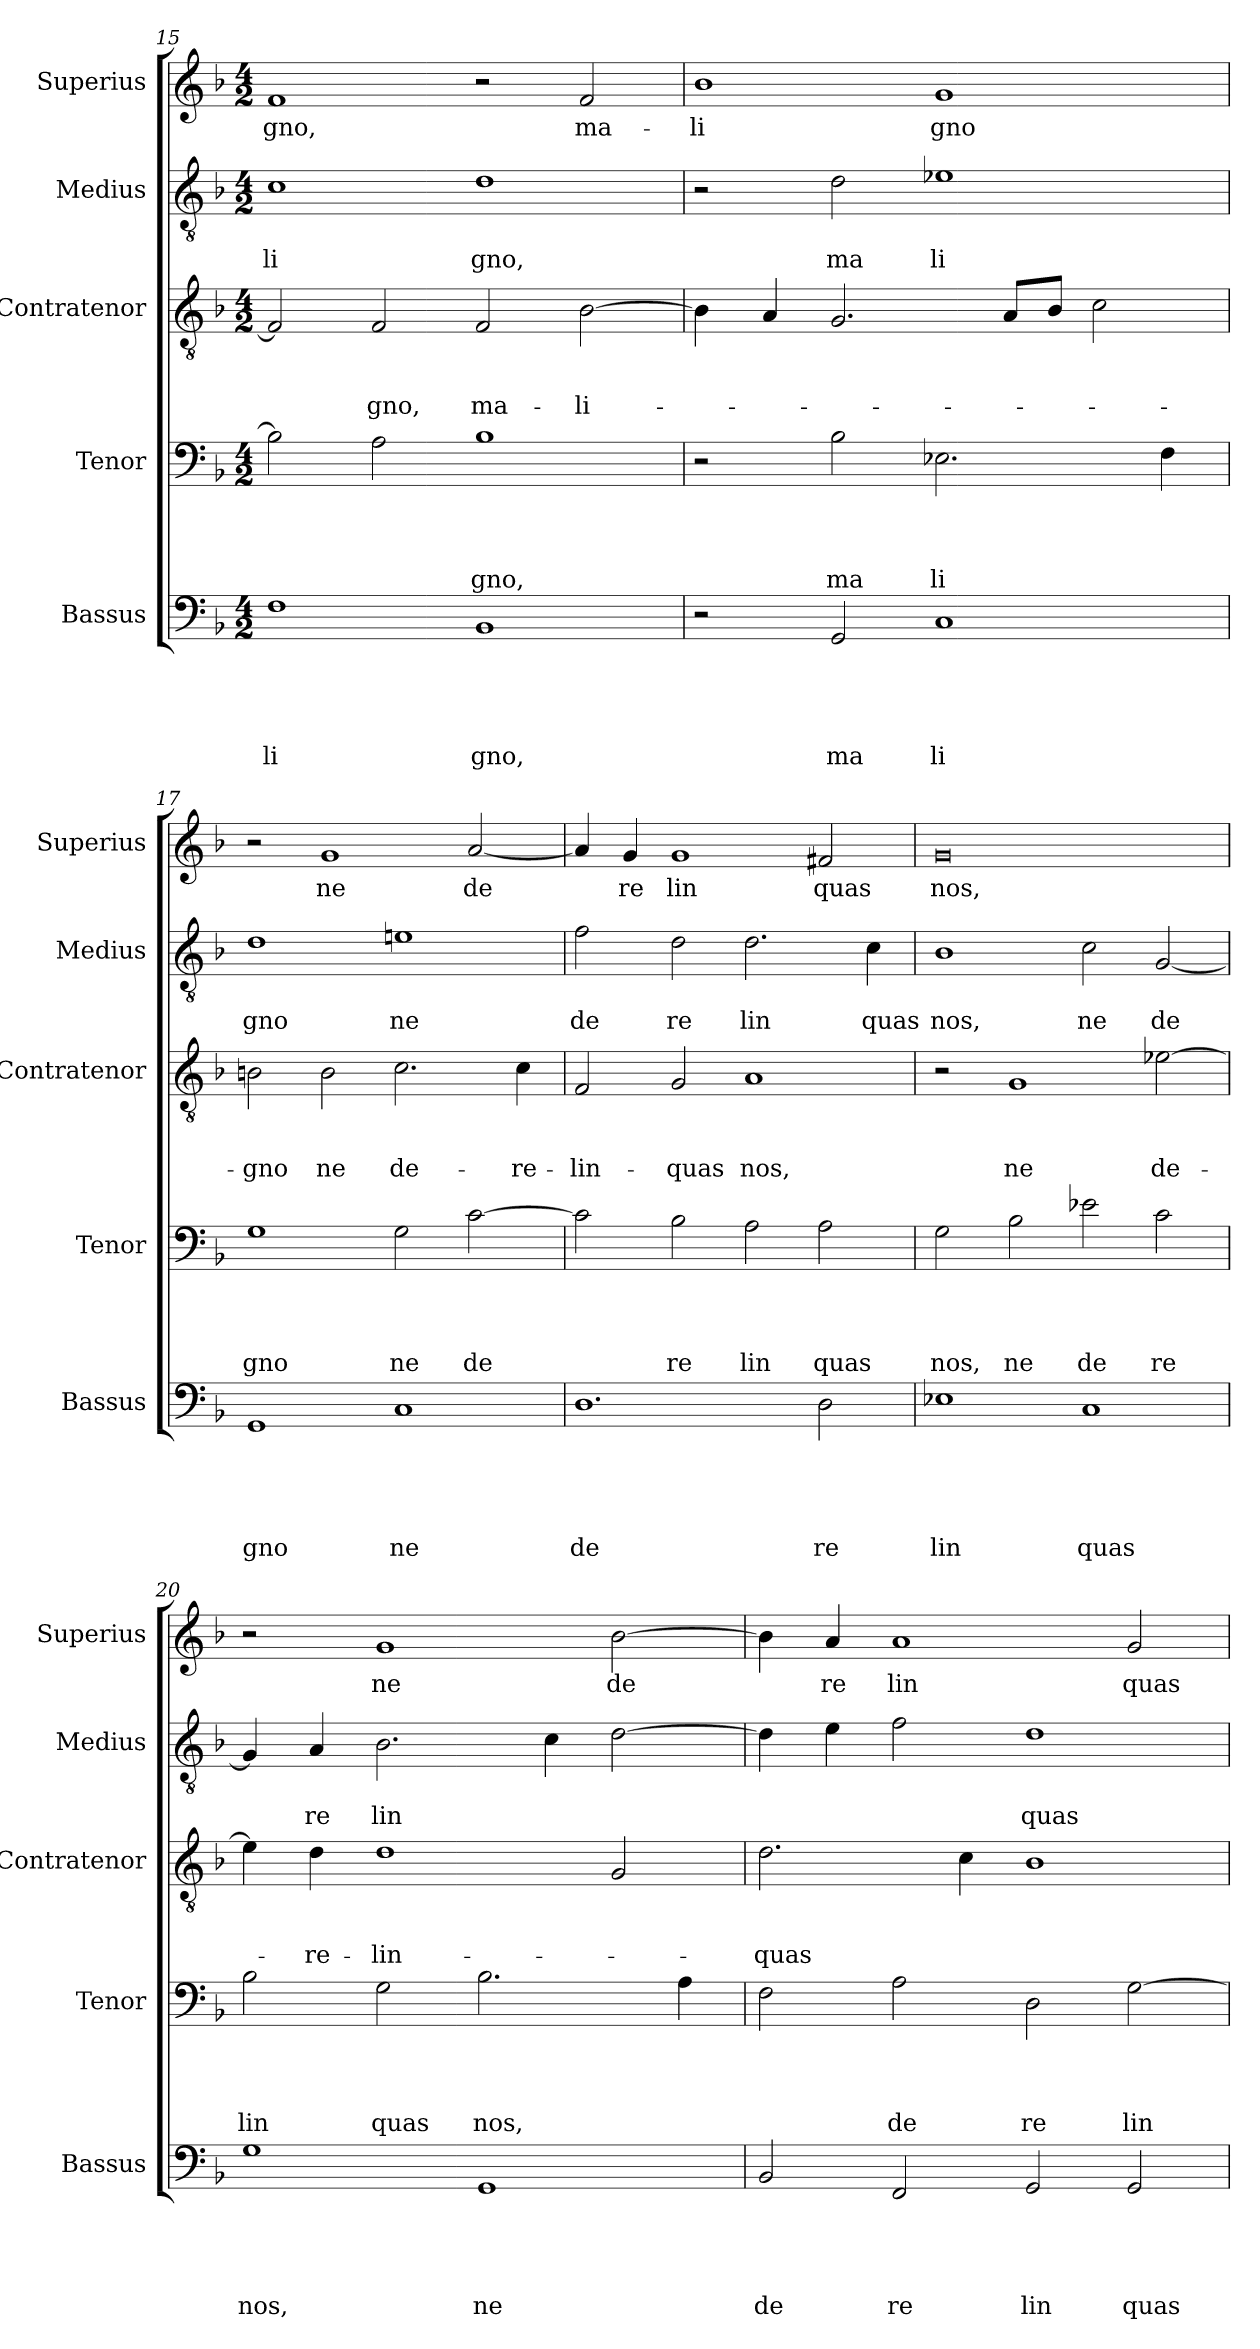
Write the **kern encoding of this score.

**kern	**text	**text	**text	**text	**text	**kern	**text	**text	**text	**text	**kern	**text	**text	**text	**kern	**text	**text	**kern	**text
*part5	*part5	*part5	*part5	*part5	*part5	*part4	*part4	*part4	*part4	*part4	*part3	*part3	*part3	*part3	*part2	*part2	*part2	*part1	*part1
*staff5	*staff5	*staff5	*staff5	*staff5	*staff5	*staff4	*staff4	*staff4	*staff4	*staff4	*staff3	*staff3	*staff3	*staff3	*staff2	*staff2	*staff2	*staff1	*staff1
*I"Bassus	*	*	*	*	*	*I"Tenor	*	*	*	*	*I"Contratenor	*	*	*	*I"Medius	*	*	*I"Superius	*
*I'Bassus	*	*	*	*	*	*I'Tenor	*	*	*	*	*I'Contratenor	*	*	*	*I'Medius	*	*	*I'Superius	*
*clefF4	*	*	*	*	*	*clefF4	*	*	*	*	*clefGv2	*	*	*	*clefGv2	*	*	*clefG2	*
*k[b-]	*	*	*	*	*	*k[b-]	*	*	*	*	*k[b-]	*	*	*	*k[b-]	*	*	*k[b-]	*
*F:	*	*	*	*	*	*F:	*	*	*	*	*F:	*	*	*	*F:	*	*	*F:	*
*M4/2	*	*	*	*	*	*M4/2	*	*	*	*	*M4/2	*	*	*	*M4/2	*	*	*M4/2	*
=15	=15	=15	=15	=15	=15	=15	=15	=15	=15	=15	=15	=15	=15	=15	=15	=15	=15	=15	=15
!	!	!	!	!	!LO:LY:b	!	!	!	!	!	!	!	!	!	!	!	!LO:LY:b	!	!LO:LY:b
1F	.	.	.	.	li	2B-\]	.	.	.	.	2F/]	.	.	.	1c	.	li	1f	-gno,
!	!	!	!	!	!	!	!	!	!	!	!	!	!	!LO:LY:b	!	!	!	!	!
.	.	.	.	.	.	2A\	.	.	.	.	2F/	.	.	-gno,	.	.	.	.	.
!	!	!	!	!	!LO:LY:b	!	!	!	!	!LO:LY:b	!	!	!	!LO:LY:b	!	!	!LO:LY:b	!	!
1BB-	.	.	.	.	gno,	1B-	.	.	.	-gno,	2F/	.	.	ma-	1d	.	gno,	2r	.
!	!	!	!	!	!	!	!	!	!	!	!	!	!	!LO:LY:b	!	!	!	!	!LO:LY:b
.	.	.	.	.	.	.	.	.	.	.	[<2B-\	.	.	-li-	.	.	.	2f/	ma-
!!LO:LB:g=z
=16	=16	=16	=16	=16	=16	=16	=16	=16	=16	=16	=16	=16	=16	=16	=16	=16	=16	=16	=16
!	!	!	!	!	!	!	!	!	!	!	!	!	!	!	!	!	!	!	!LO:LY:b
2r	.	.	.	.	.	2r	.	.	.	.	4B-\]	.	.	.	2r	.	.	1b-	-li
.	.	.	.	.	.	.	.	.	.	.	4A/	.	.	.	.	.	.	.	.
!	!	!	!	!	!LO:LY:b	!	!	!	!	!LO:LY:b	!	!	!	!	!	!	!LO:LY:b	!	!
2GG/	.	.	.	.	ma	2B-\	.	.	.	ma	2.G/	.	.	.	2d\	.	ma	.	.
!	!	!	!	!	!LO:LY:b	!	!	!	!	!LO:LY:b	!	!	!	!	!	!	!LO:LY:b	!	!LO:LY:b
1C	.	.	.	.	li	2.E-X\	.	.	.	li	.	.	.	.	1e-X	.	li	1g	gno
.	.	.	.	.	.	.	.	.	.	.	8A/L	.	.	.	.	.	.	.	.
.	.	.	.	.	.	.	.	.	.	.	8B-/J	.	.	.	.	.	.	.	.
.	.	.	.	.	.	.	.	.	.	.	2c\	.	.	.	.	.	.	.	.
.	.	.	.	.	.	4F\	.	.	.	.	.	.	.	.	.	.	.	.	.
=17	=17	=17	=17	=17	=17	=17	=17	=17	=17	=17	=17	=17	=17	=17	=17	=17	=17	=17	=17
!	!	!	!	!	!LO:LY:b	!	!	!	!	!LO:LY:b	!	!	!	!LO:LY:b	!	!	!LO:LY:b	!	!
1GG	.	.	.	.	gno	1G	.	.	.	gno	2Bn\	.	.	-gno	1d	.	gno	2r	.
!	!	!	!	!	!	!	!	!	!	!	!	!	!	!LO:LY:b	!	!	!	!	!LO:LY:b
.	.	.	.	.	.	.	.	.	.	.	2B\	.	.	ne	.	.	.	1g	ne
!	!	!	!	!	!LO:LY:b	!	!	!	!	!LO:LY:b	!	!	!	!LO:LY:b	!	!	!LO:LY:b	!	!
1C	.	.	.	.	ne	2G\	.	.	.	ne	2.c\	.	.	de-	1en	.	ne	.	.
!	!	!	!	!	!	!	!	!	!	!LO:LY:b	!	!	!	!	!	!	!	!	!LO:LY:b
.	.	.	.	.	.	[>2c\	.	.	.	de	.	.	.	.	.	.	.	[<2a/	de
!	!	!	!	!	!	!	!	!	!	!	!	!	!	!LO:LY:b	!	!	!	!	!
.	.	.	.	.	.	.	.	.	.	.	4c\	.	.	-re-	.	.	.	.	.
=18	=18	=18	=18	=18	=18	=18	=18	=18	=18	=18	=18	=18	=18	=18	=18	=18	=18	=18	=18
!	!	!	!	!	!LO:LY:b	!	!	!	!	!	!	!	!	!LO:LY:b	!	!	!LO:LY:b	!	!
1.D	.	.	.	.	de	2c\]	.	.	.	.	2F/	.	.	-lin-	2f\	.	de	4a/]	.
!	!	!	!	!	!	!	!	!	!	!	!	!	!	!	!	!	!	!	!LO:LY:b
.	.	.	.	.	.	.	.	.	.	.	.	.	.	.	.	.	.	4g/	re
!	!	!	!	!	!	!	!	!	!	!LO:LY:b	!	!	!	!LO:LY:b	!	!	!LO:LY:b	!	!LO:LY:b
.	.	.	.	.	.	2B-\	.	.	.	re	2G/	.	.	-quas	2d\	.	re	1g	lin
!	!	!	!	!	!	!	!	!	!	!LO:LY:b	!	!	!	!LO:LY:b	!	!	!LO:LY:b	!	!
.	.	.	.	.	.	2A\	.	.	.	lin	1A	.	.	nos,	2.d\	.	lin	.	.
!	!	!	!	!	!LO:LY:b	!	!	!	!	!LO:LY:b	!	!	!	!	!	!	!	!	!LO:LY:b
2D\	.	.	.	.	re	2A\	.	.	.	quas	.	.	.	.	.	.	.	2f#X/	quas
!	!	!	!	!	!	!	!	!	!	!	!	!	!	!	!	!	!LO:LY:b	!	!
.	.	.	.	.	.	.	.	.	.	.	.	.	.	.	4c\	.	quas	.	.
=19	=19	=19	=19	=19	=19	=19	=19	=19	=19	=19	=19	=19	=19	=19	=19	=19	=19	=19	=19
!	!	!	!	!	!LO:LY:b	!	!	!	!	!LO:LY:b	!	!	!	!	!	!	!LO:LY:b	!	!LO:LY:b
1E-X	.	.	.	.	lin	2G\	.	.	.	nos,	2r	.	.	.	1B-	.	nos,	0g	nos,
!	!	!	!	!	!	!	!	!	!	!LO:LY:b	!	!	!	!LO:LY:b	!	!	!	!	!
.	.	.	.	.	.	2B-\	.	.	.	ne	1G	.	.	ne	.	.	.	.	.
!	!	!	!	!	!LO:LY:b	!	!	!	!	!LO:LY:b	!	!	!	!	!	!	!LO:LY:b	!	!
1C	.	.	.	.	quas	2e-X\	.	.	.	de	.	.	.	.	2c\	.	ne	.	.
!	!	!	!	!	!	!	!	!	!	!LO:LY:b	!	!	!	!LO:LY:b	!	!	!LO:LY:b	!	!
.	.	.	.	.	.	2c\	.	.	.	re	[>2e-X\	.	.	de-	[<2G/	.	de	.	.
=20	=20	=20	=20	=20	=20	=20	=20	=20	=20	=20	=20	=20	=20	=20	=20	=20	=20	=20	=20
!	!	!	!	!	!LO:LY:b	!	!	!	!	!LO:LY:b	!	!	!	!	!	!	!	!	!
1G	.	.	.	.	nos,	2B-\	.	.	.	lin	4e-\]	.	.	.	4G/]	.	.	2r	.
!	!	!	!	!	!	!	!	!	!	!	!	!	!	!LO:LY:b	!	!	!LO:LY:b	!	!
.	.	.	.	.	.	.	.	.	.	.	4d\	.	.	-re-	4A/	.	re	.	.
!	!	!	!	!	!	!	!	!	!	!LO:LY:b	!	!	!	!LO:LY:b	!	!	!LO:LY:b	!	!LO:LY:b
.	.	.	.	.	.	2G\	.	.	.	quas	1d	.	.	-lin-	2.B-\	.	lin	1g	ne
!	!	!	!	!	!LO:LY:b	!	!	!	!	!LO:LY:b	!	!	!	!	!	!	!	!	!
1GG	.	.	.	.	ne	2.B-\	.	.	.	nos,	.	.	.	.	.	.	.	.	.
.	.	.	.	.	.	.	.	.	.	.	.	.	.	.	4c\	.	.	.	.
!	!	!	!	!	!	!	!	!	!	!	!	!	!	!	!	!	!	!	!LO:LY:b
.	.	.	.	.	.	.	.	.	.	.	2G/	.	.	.	[>2d\	.	.	[>2b-\	de
.	.	.	.	.	.	4A\	.	.	.	.	.	.	.	.	.	.	.	.	.
=21	=21	=21	=21	=21	=21	=21	=21	=21	=21	=21	=21	=21	=21	=21	=21	=21	=21	=21	=21
!	!	!	!	!	!LO:LY:b	!	!	!	!	!	!	!	!	!LO:LY:b	!	!	!	!	!
2BB-/	.	.	.	.	de	2F\	.	.	.	.	2.d\	.	.	-quas	4d\]	.	.	4b-\]	.
!	!	!	!	!	!	!	!	!	!	!	!	!	!	!	!	!	!	!	!LO:LY:b
.	.	.	.	.	.	.	.	.	.	.	.	.	.	.	4e\	.	.	4a/	re
!	!	!	!	!	!LO:LY:b	!	!	!	!	!LO:LY:b	!	!	!	!	!	!	!	!	!LO:LY:b
2FF/	.	.	.	.	re	2A\	.	.	.	de	.	.	.	.	2f\	.	.	1a	lin
.	.	.	.	.	.	.	.	.	.	.	4c\	.	.	.	.	.	.	.	.
!	!	!	!	!	!LO:LY:b	!	!	!	!	!LO:LY:b	!	!	!	!	!	!	!LO:LY:b	!	!
2GG/	.	.	.	.	lin	2D\	.	.	.	re	1B-	.	.	.	1d	.	quas	.	.
!	!	!	!	!	!LO:LY:b	!	!	!	!	!LO:LY:b	!	!	!	!	!	!	!	!	!LO:LY:b
2GG/	.	.	.	.	quas	[>2G\	.	.	.	lin	.	.	.	.	.	.	.	2g/	quas
=	=	=	=	=	=	=	=	=	=	=	=	=	=	=	=	=	=	=	=
*-	*-	*-	*-	*-	*-	*-	*-	*-	*-	*-	*-	*-	*-	*-	*-	*-	*-	*-	*-
